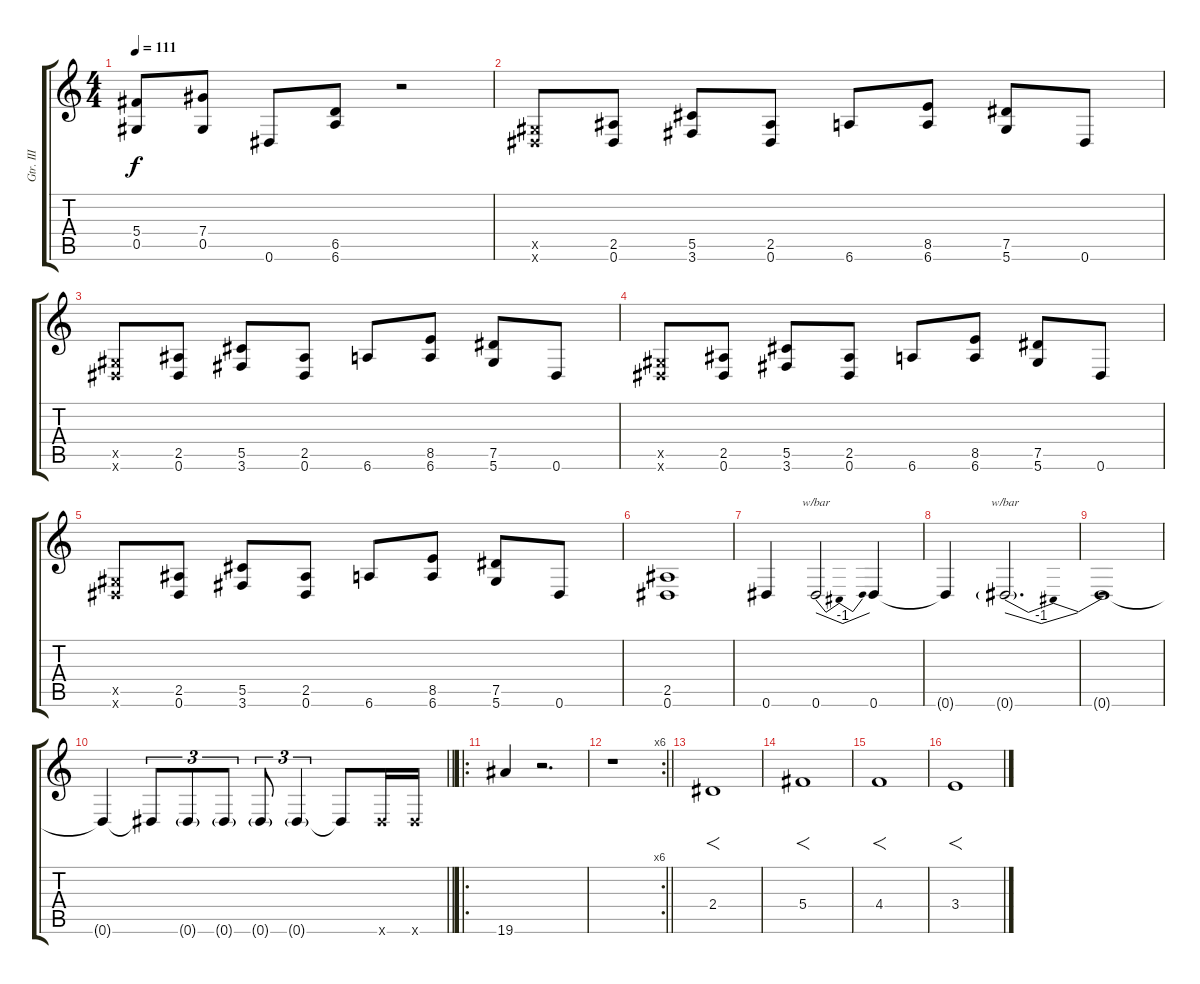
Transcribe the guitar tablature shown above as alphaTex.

\track ("Gtr. III" "Gtr. III") {instrument distortionguitar}
\staff {score tabs}
\tuning (Eb4 Bb3 Gb3 Db3 Ab2 Eb2) {hide}
\ts (4 4)
\tempo 111
\clef g2
\ks c
(5.4{t} 0.5{t}).8{dy f} (7.4 0.5).8 0.6.8 (6.5 6.6).8 r.2 |
(0.5{x} 0.6{x}).8 (2.5 0.6).8 (5.5 3.6).8 (2.5 0.6).8 6.6.8 (8.5 6.6).8 (7.5 5.6).8 0.6.8 |
(0.5{x} 0.6{x}).8 (2.5 0.6).8 (5.5 3.6).8 (2.5 0.6).8 6.6.8 (8.5 6.6).8 (7.5 5.6).8 0.6.8 |
(0.5{x} 0.6{x}).8 (2.5 0.6).8 (5.5 3.6).8 (2.5 0.6).8 6.6.8 (8.5 6.6).8 (7.5 5.6).8 0.6.8 |
(0.5{x} 0.6{x}).8 (2.5 0.6).8 (5.5 3.6).8 (2.5 0.6).8 6.6.8 (8.5 6.6).8 (7.5 5.6).8 0.6.8 |
(2.5 0.6).1 |
0.6.4 0.6.2{tbe (dip default 0 0 30 -4 60 0)} 0.6.4 |
0.6{t}.4 0.6{g}.2{d tbe (dip default 0 0 30 -4 60 0)} |
0.6{t}.1 |
\barLineRight lightlight
0.6{t}.4 0.6{t}.8{tu (3 2)} 0.6{g}.8{tu (3 2)} 0.6{g}.8{tu (3 2)} 0.6{g}.8{tu (3 2)} 0.6{g}.4{tu (3 2)} 0.6{t}.8 0.6{x}.16 0.6{x}.16 |
\ro
19.6.4 r.2{d} |
\rc 6
\barLineRight lightlight
r.1 |
2.4.1{f} |
5.4.1{f} |
4.4.1{f} |
3.4.1{f}
